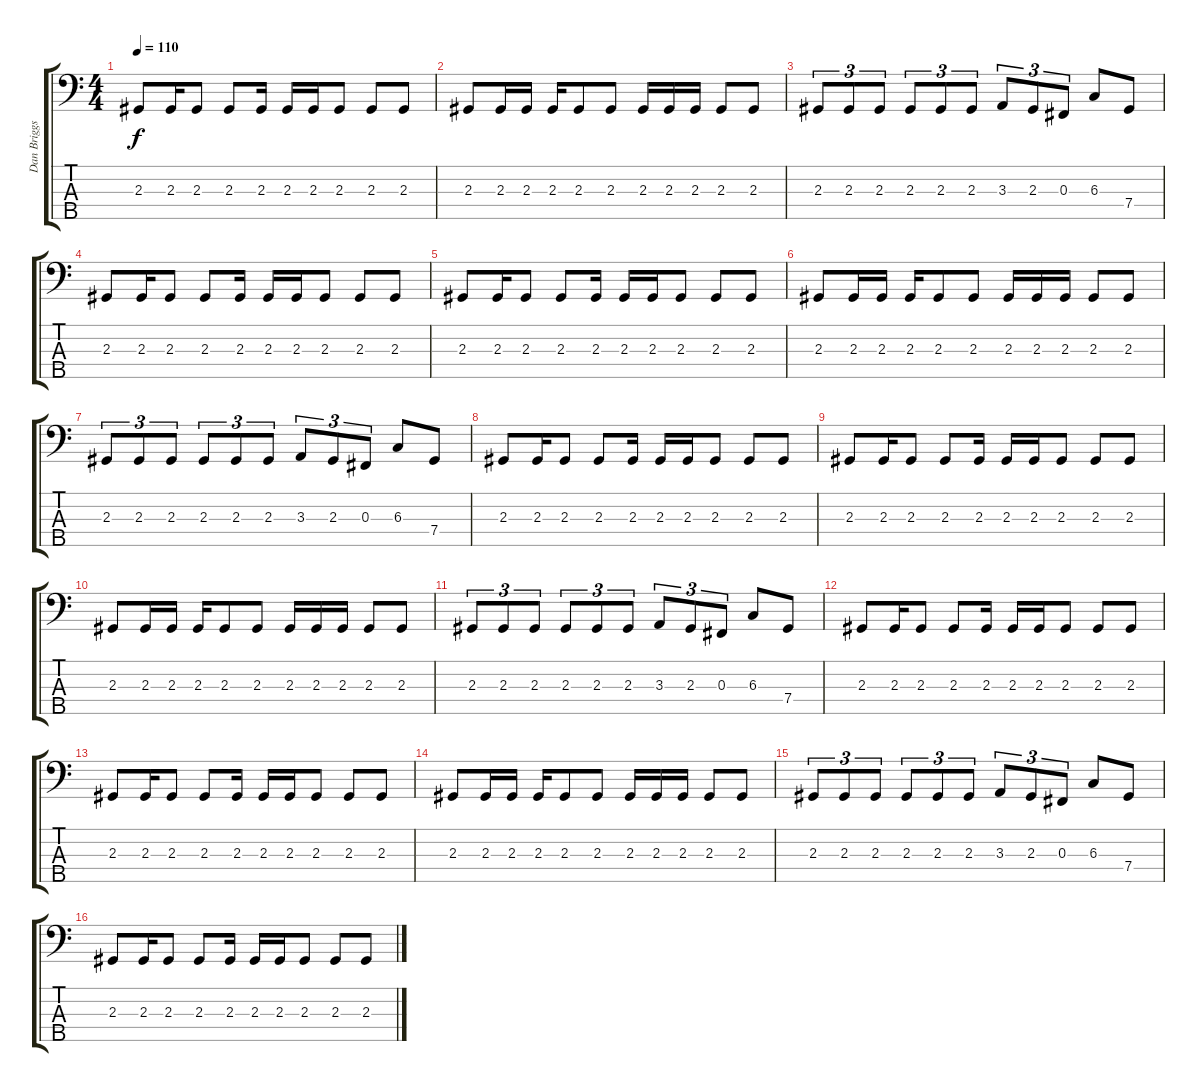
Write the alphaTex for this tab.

\track ("Dan Briggs" "Dan Briggs") {instrument electricbassfinger}
\staff {score tabs}
\tuning (E2 B1 Gb1 Db1 Ab0) {hide}
\ts (4 4)
\tempo 110
\clef f4
\ks c
2.3.8{dy f} 2.3.16 2.3.8 2.3.8 2.3.16 2.3.16 2.3.16 2.3.8 2.3.8 2.3.8 |
2.3.8 2.3.16 2.3.16 2.3.16 2.3.8 2.3.8 2.3.16 2.3.16 2.3.16 2.3.8 2.3.8 |
2.3.8{tu (3 2)} 2.3.8{tu (3 2)} 2.3.8{tu (3 2)} 2.3.8{tu (3 2)} 2.3.8{tu (3 2)} 2.3.8{tu (3 2)} 3.3.8{tu (3 2)} 2.3.8{tu (3 2)} 0.3.8{tu (3 2)} 6.3.8 7.4.8 |
2.3.8 2.3.16 2.3.8 2.3.8 2.3.16 2.3.16 2.3.16 2.3.8 2.3.8 2.3.8 |
2.3.8 2.3.16 2.3.8 2.3.8 2.3.16 2.3.16 2.3.16 2.3.8 2.3.8 2.3.8 |
2.3.8 2.3.16 2.3.16 2.3.16 2.3.8 2.3.8 2.3.16 2.3.16 2.3.16 2.3.8 2.3.8 |
2.3.8{tu (3 2)} 2.3.8{tu (3 2)} 2.3.8{tu (3 2)} 2.3.8{tu (3 2)} 2.3.8{tu (3 2)} 2.3.8{tu (3 2)} 3.3.8{tu (3 2)} 2.3.8{tu (3 2)} 0.3.8{tu (3 2)} 6.3.8 7.4.8 |
2.3.8 2.3.16 2.3.8 2.3.8 2.3.16 2.3.16 2.3.16 2.3.8 2.3.8 2.3.8 |
2.3.8 2.3.16 2.3.8 2.3.8 2.3.16 2.3.16 2.3.16 2.3.8 2.3.8 2.3.8 |
2.3.8 2.3.16 2.3.16 2.3.16 2.3.8 2.3.8 2.3.16 2.3.16 2.3.16 2.3.8 2.3.8 |
2.3.8{tu (3 2)} 2.3.8{tu (3 2)} 2.3.8{tu (3 2)} 2.3.8{tu (3 2)} 2.3.8{tu (3 2)} 2.3.8{tu (3 2)} 3.3.8{tu (3 2)} 2.3.8{tu (3 2)} 0.3.8{tu (3 2)} 6.3.8 7.4.8 |
2.3.8{volume 11} 2.3.16 2.3.8 2.3.8 2.3.16 2.3.16 2.3.16 2.3.8 2.3.8 2.3.8 |
2.3.8 2.3.16 2.3.8 2.3.8 2.3.16 2.3.16 2.3.16 2.3.8 2.3.8 2.3.8 |
2.3.8 2.3.16 2.3.16 2.3.16 2.3.8 2.3.8 2.3.16 2.3.16 2.3.16 2.3.8 2.3.8 |
2.3.8{tu (3 2)} 2.3.8{tu (3 2)} 2.3.8{tu (3 2)} 2.3.8{tu (3 2)} 2.3.8{tu (3 2)} 2.3.8{tu (3 2)} 3.3.8{tu (3 2)} 2.3.8{tu (3 2)} 0.3.8{tu (3 2)} 6.3.8 7.4.8 |
2.3.8 2.3.16 2.3.8 2.3.8 2.3.16 2.3.16 2.3.16 2.3.8 2.3.8 2.3.8
